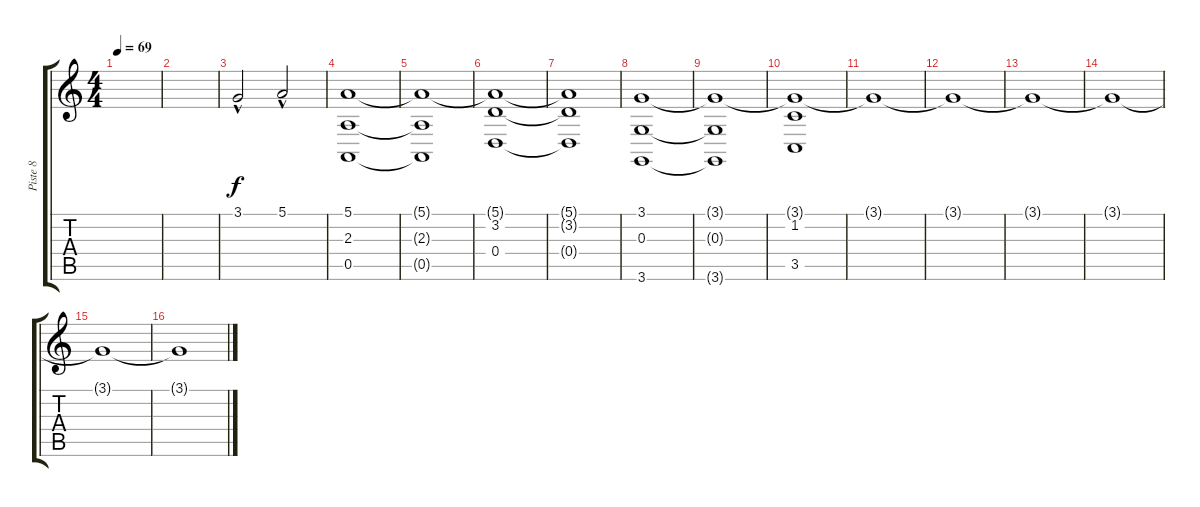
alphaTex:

\track ("Piste 8" "Piste 8") {instrument synthstrings2}
\staff {score tabs}
\tuning (E4 B3 G3 D3 A2 E2) {hide}
\ts (4 4)
\tempo 69
\clef g2
\ks c
|
|
3.1{hac}.2 5.1{hac}.2 |
(5.1 2.3 0.5).1{dy f} |
(5.1{t} 2.3{t} 0.5{t}).1 |
(5.1{t} 3.2 0.4).1 |
(5.1{t} 3.2{t} 0.4{t}).1 |
(3.1 0.3 3.6).1 |
(3.1{t} 0.3{t} 3.6{t}).1 |
(3.1{t} 1.2 3.5).1 |
3.1{t}.1{volume 10} |
3.1{t}.1 |
3.1{t}.1 |
3.1{t}.1 |
3.1{t}.1 |
3.1{t}.1
